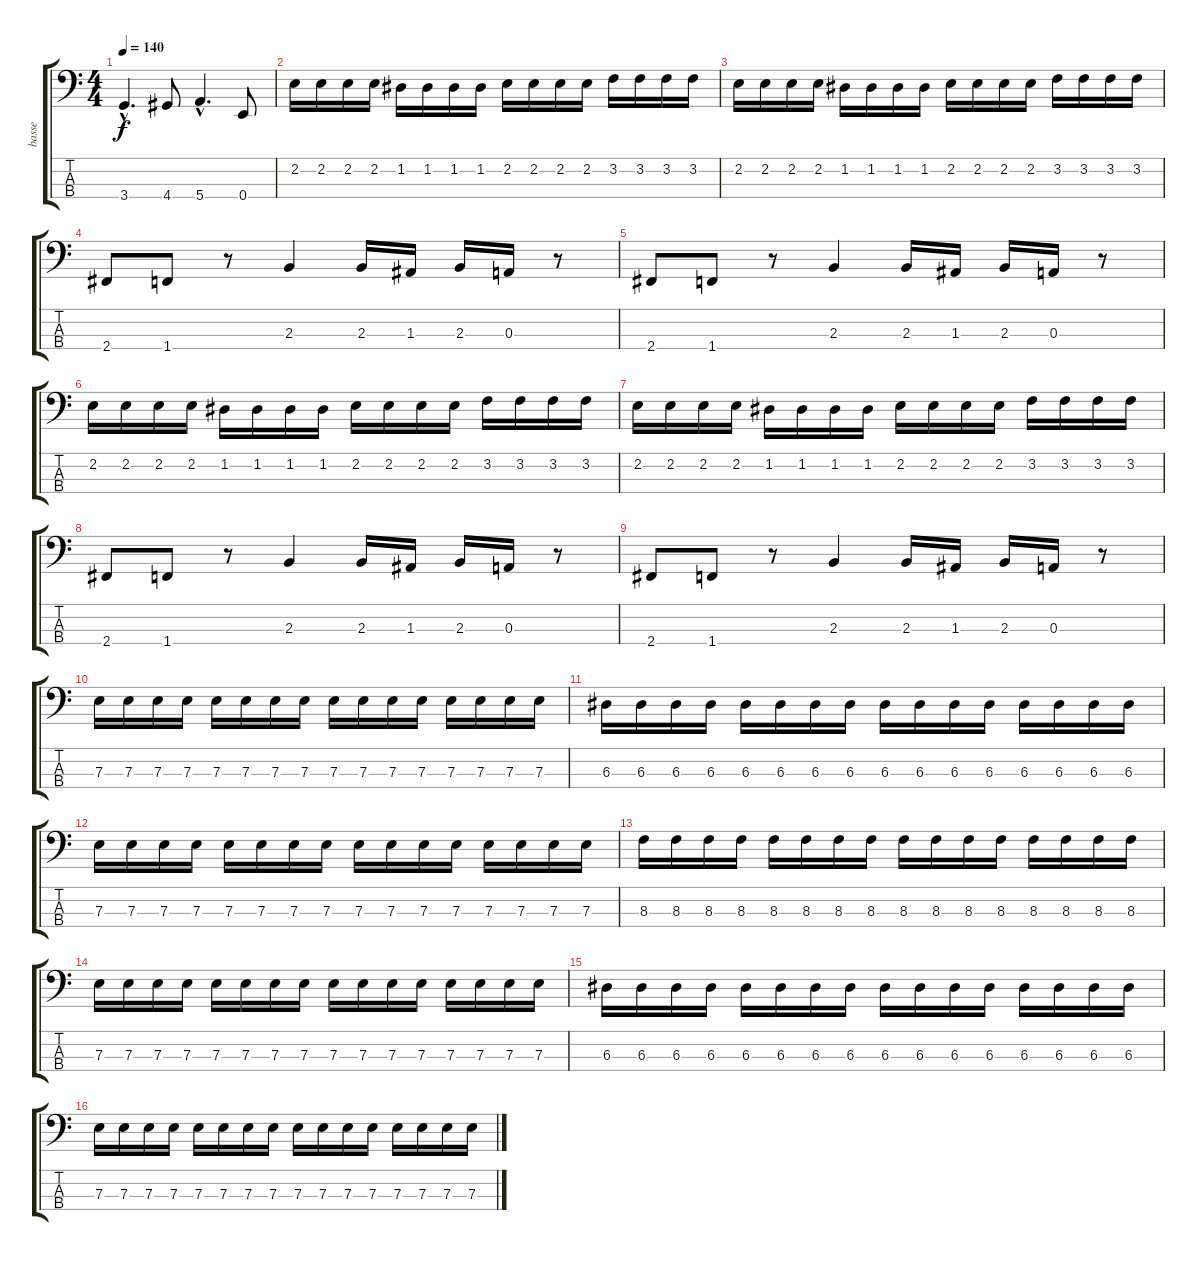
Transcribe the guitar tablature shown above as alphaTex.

\track ("basse" "basse") {instrument electricbassfinger}
\staff {score tabs}
\tuning (G2 D2 A1 E1) {hide}
\ts (4 4)
\tempo 140
\clef f4
\ks c
3.4{hac}.4{d dy f} 4.4.8 5.4{hac}.4{d} 0.4.8 |
2.2.16 2.2.16 2.2.16 2.2.16 1.2.16 1.2.16 1.2.16 1.2.16 2.2.16 2.2.16 2.2.16 2.2.16 3.2.16 3.2.16 3.2.16 3.2.16 |
2.2.16 2.2.16 2.2.16 2.2.16 1.2.16 1.2.16 1.2.16 1.2.16 2.2.16 2.2.16 2.2.16 2.2.16 3.2.16 3.2.16 3.2.16 3.2.16 |
2.4.8 1.4.8 r.8 2.3.4 2.3.16 1.3.16 2.3.16 0.3.16 r.8 |
2.4.8 1.4.8 r.8 2.3.4 2.3.16 1.3.16 2.3.16 0.3.16 r.8 |
2.2.16 2.2.16 2.2.16 2.2.16 1.2.16 1.2.16 1.2.16 1.2.16 2.2.16 2.2.16 2.2.16 2.2.16 3.2.16 3.2.16 3.2.16 3.2.16 |
2.2.16 2.2.16 2.2.16 2.2.16 1.2.16 1.2.16 1.2.16 1.2.16 2.2.16 2.2.16 2.2.16 2.2.16 3.2.16 3.2.16 3.2.16 3.2.16 |
2.4.8 1.4.8 r.8 2.3.4 2.3.16 1.3.16 2.3.16 0.3.16 r.8 |
2.4.8 1.4.8 r.8 2.3.4 2.3.16 1.3.16 2.3.16 0.3.16 r.8 |
7.3.16 7.3.16 7.3.16 7.3.16 7.3.16 7.3.16 7.3.16 7.3.16 7.3.16 7.3.16 7.3.16 7.3.16 7.3.16 7.3.16 7.3.16 7.3.16 |
6.3.16 6.3.16 6.3.16 6.3.16 6.3.16 6.3.16 6.3.16 6.3.16 6.3.16 6.3.16 6.3.16 6.3.16 6.3.16 6.3.16 6.3.16 6.3.16 |
7.3.16 7.3.16 7.3.16 7.3.16 7.3.16 7.3.16 7.3.16 7.3.16 7.3.16 7.3.16 7.3.16 7.3.16 7.3.16 7.3.16 7.3.16 7.3.16 |
8.3.16 8.3.16 8.3.16 8.3.16 8.3.16 8.3.16 8.3.16 8.3.16 8.3.16 8.3.16 8.3.16 8.3.16 8.3.16 8.3.16 8.3.16 8.3.16 |
7.3.16 7.3.16 7.3.16 7.3.16 7.3.16 7.3.16 7.3.16 7.3.16 7.3.16 7.3.16 7.3.16 7.3.16 7.3.16 7.3.16 7.3.16 7.3.16 |
6.3.16 6.3.16 6.3.16 6.3.16 6.3.16 6.3.16 6.3.16 6.3.16 6.3.16 6.3.16 6.3.16 6.3.16 6.3.16 6.3.16 6.3.16 6.3.16 |
7.3.16 7.3.16 7.3.16 7.3.16 7.3.16 7.3.16 7.3.16 7.3.16 7.3.16 7.3.16 7.3.16 7.3.16 7.3.16 7.3.16 7.3.16 7.3.16
